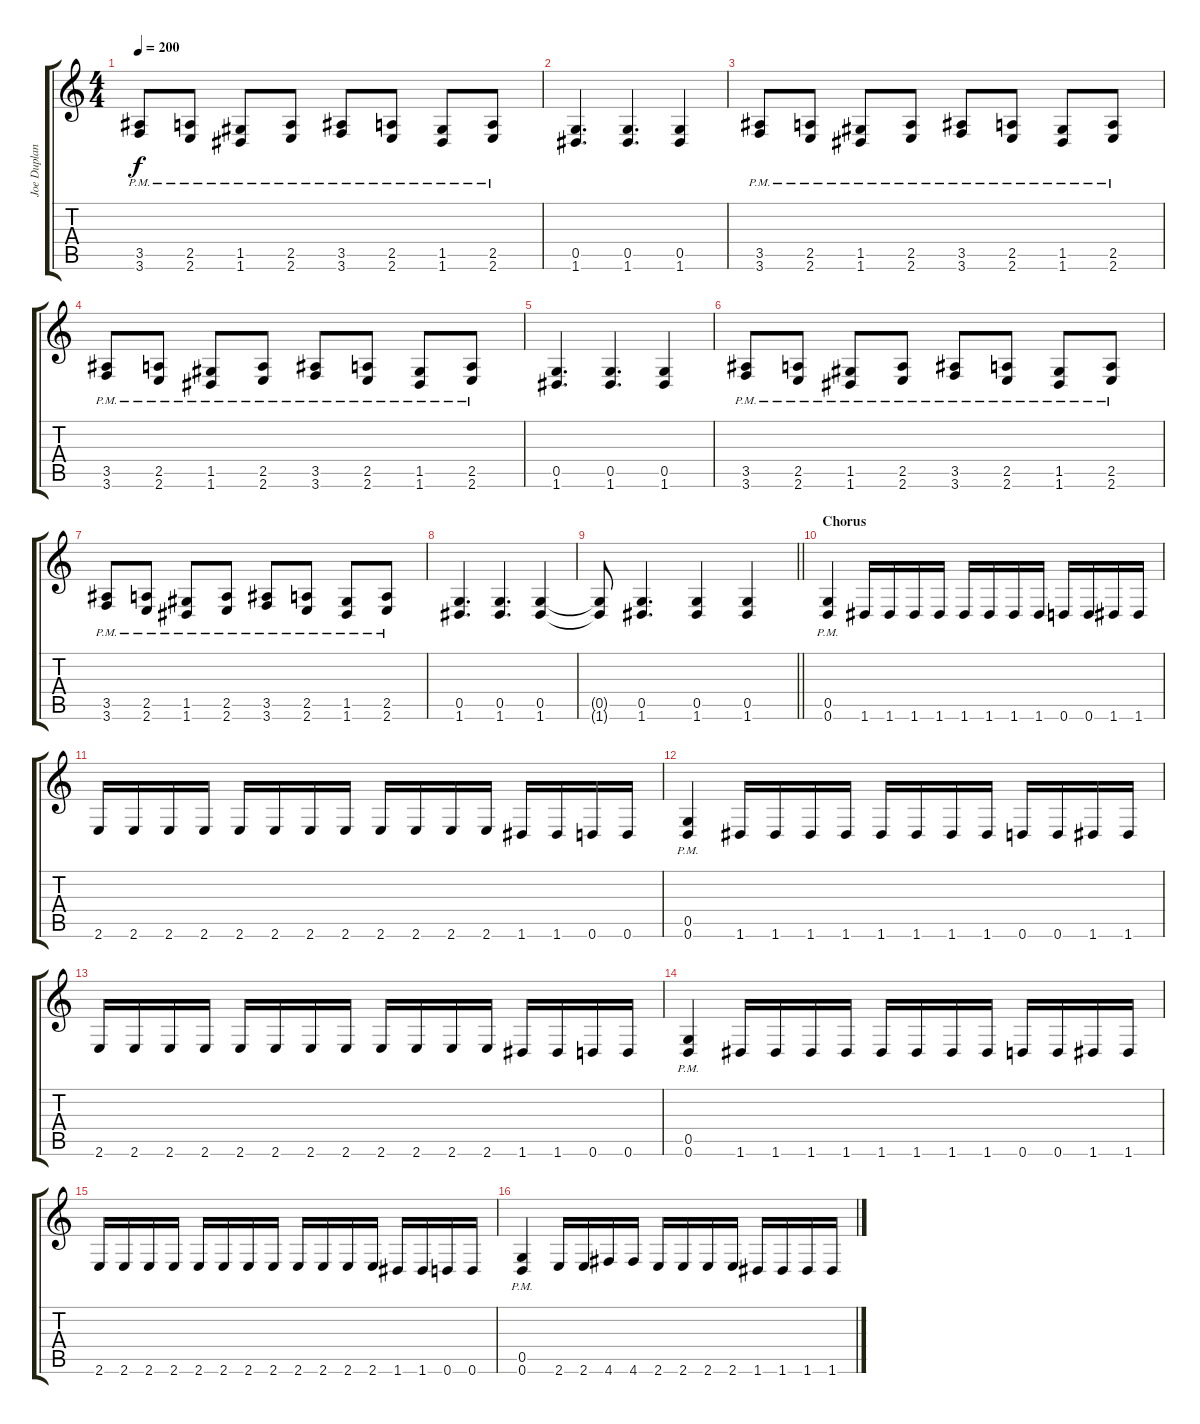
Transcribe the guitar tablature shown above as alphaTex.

\track ("Joe Duplantier" "Joe Duplan") {instrument overdrivenguitar}
\staff {score tabs}
\tuning (D4 A3 F3 C3 G2 D2) {hide}
\ts (4 4)
\tempo 200
\clef g2
\ks c
(3.5{pm} 3.6{pm}).8{dy f} (2.5{pm} 2.6{pm}).8 (1.5{pm} 1.6{pm}).8 (2.5{pm} 2.6{pm}).8 (3.5{pm} 3.6{pm}).8 (2.5{pm} 2.6{pm}).8 (1.5{pm} 1.6{pm}).8 (2.5{pm} 2.6{pm}).8 |
(0.5 1.6).4{d} (0.5 1.6).4{d} (0.5 1.6).4 |
(3.5{pm} 3.6{pm}).8 (2.5{pm} 2.6{pm}).8 (1.5{pm} 1.6{pm}).8 (2.5{pm} 2.6{pm}).8 (3.5{pm} 3.6{pm}).8 (2.5{pm} 2.6{pm}).8 (1.5{pm} 1.6{pm}).8 (2.5{pm} 2.6{pm}).8 |
(3.5{pm} 3.6{pm}).8 (2.5{pm} 2.6{pm}).8 (1.5{pm} 1.6{pm}).8 (2.5{pm} 2.6{pm}).8 (3.5{pm} 3.6{pm}).8 (2.5{pm} 2.6{pm}).8 (1.5{pm} 1.6{pm}).8 (2.5{pm} 2.6{pm}).8 |
(0.5 1.6).4{d} (0.5 1.6).4{d} (0.5 1.6).4 |
(3.5{pm} 3.6{pm}).8 (2.5{pm} 2.6{pm}).8 (1.5{pm} 1.6{pm}).8 (2.5{pm} 2.6{pm}).8 (3.5{pm} 3.6{pm}).8 (2.5{pm} 2.6{pm}).8 (1.5{pm} 1.6{pm}).8 (2.5{pm} 2.6{pm}).8 |
(3.5{pm} 3.6{pm}).8 (2.5{pm} 2.6{pm}).8 (1.5{pm} 1.6{pm}).8 (2.5{pm} 2.6{pm}).8 (3.5{pm} 3.6{pm}).8 (2.5{pm} 2.6{pm}).8 (1.5{pm} 1.6{pm}).8 (2.5{pm} 2.6{pm}).8 |
(0.5 1.6).4{d} (0.5 1.6).4{d} (0.5 1.6).4 |
\barLineRight lightlight
(0.5{t} 1.6{t}).8 (0.5 1.6).4{d} (0.5 1.6).4 (0.5 1.6).4 |
\section ("" "Chorus")
(0.5{pm} 0.6{pm}).4 1.6.16 1.6.16 1.6.16 1.6.16 1.6.16 1.6.16 1.6.16 1.6.16 0.6.16 0.6.16 1.6.16 1.6.16 |
2.6.16 2.6.16 2.6.16 2.6.16 2.6.16 2.6.16 2.6.16 2.6.16 2.6.16 2.6.16 2.6.16 2.6.16 1.6.16 1.6.16 0.6.16 0.6.16 |
(0.5{pm} 0.6{pm}).4 1.6.16 1.6.16 1.6.16 1.6.16 1.6.16 1.6.16 1.6.16 1.6.16 0.6.16 0.6.16 1.6.16 1.6.16 |
2.6.16 2.6.16 2.6.16 2.6.16 2.6.16 2.6.16 2.6.16 2.6.16 2.6.16 2.6.16 2.6.16 2.6.16 1.6.16 1.6.16 0.6.16 0.6.16 |
(0.5{pm} 0.6{pm}).4 1.6.16 1.6.16 1.6.16 1.6.16 1.6.16 1.6.16 1.6.16 1.6.16 0.6.16 0.6.16 1.6.16 1.6.16 |
2.6.16 2.6.16 2.6.16 2.6.16 2.6.16 2.6.16 2.6.16 2.6.16 2.6.16 2.6.16 2.6.16 2.6.16 1.6.16 1.6.16 0.6.16 0.6.16 |
(0.5{pm} 0.6{pm}).4 2.6.16 2.6.16 4.6.16 4.6.16 2.6.16 2.6.16 2.6.16 2.6.16 1.6.16 1.6.16 1.6.16 1.6.16
